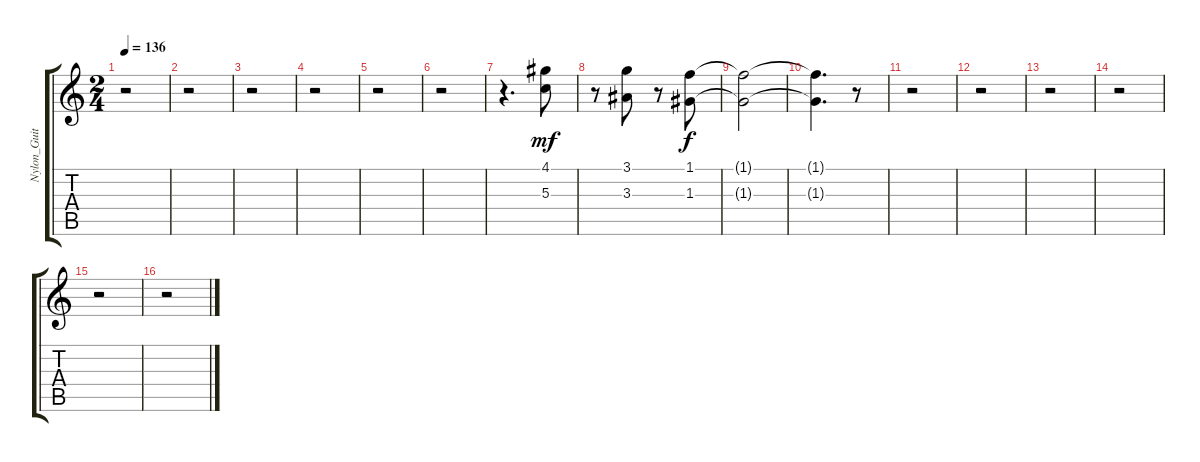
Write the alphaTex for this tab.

\track ("Nylon_Guitar" "Nylon_Guit") {instrument acousticguitarnylon}
\staff {score tabs}
\tuning (E4 B3 G3 D3 A2 E2) {hide}
\ts (2 4)
\tempo 136
\clef g2
\ks c
r.2{dy mf} |
r.2 |
r.2 |
r.2 |
r.2 |
r.2 |
r.4{d} (4.1 5.3).8{volume 8} |
r.8 (3.1 3.3).8 r.8 (1.1 1.3).8{dy f} |
(1.1{t} 1.3{t}).2 |
(1.1{t} 1.3{t}).4{d} r.8 |
r.2 |
r.2 |
r.2 |
r.2 |
r.2 |
r.2
